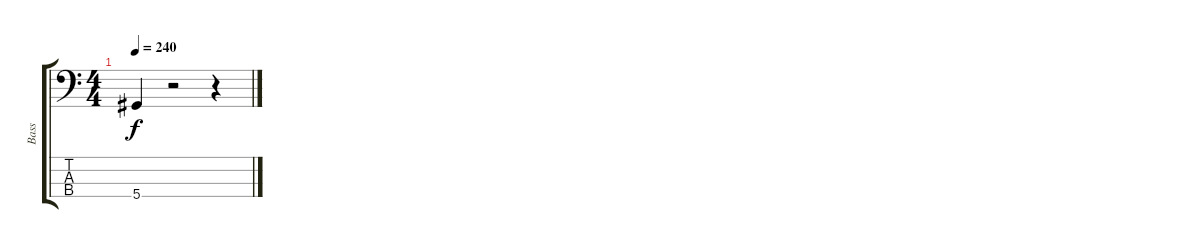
\track ("Bass" "Bass") {instrument electricbassfinger}
\staff {score tabs}
\tuning (Gb2 Db2 Ab1 Eb1) {hide}
\ts (4 4)
\tempo 240
\clef f4
\ks c
5.4.4{dy f} r.2 r.4
